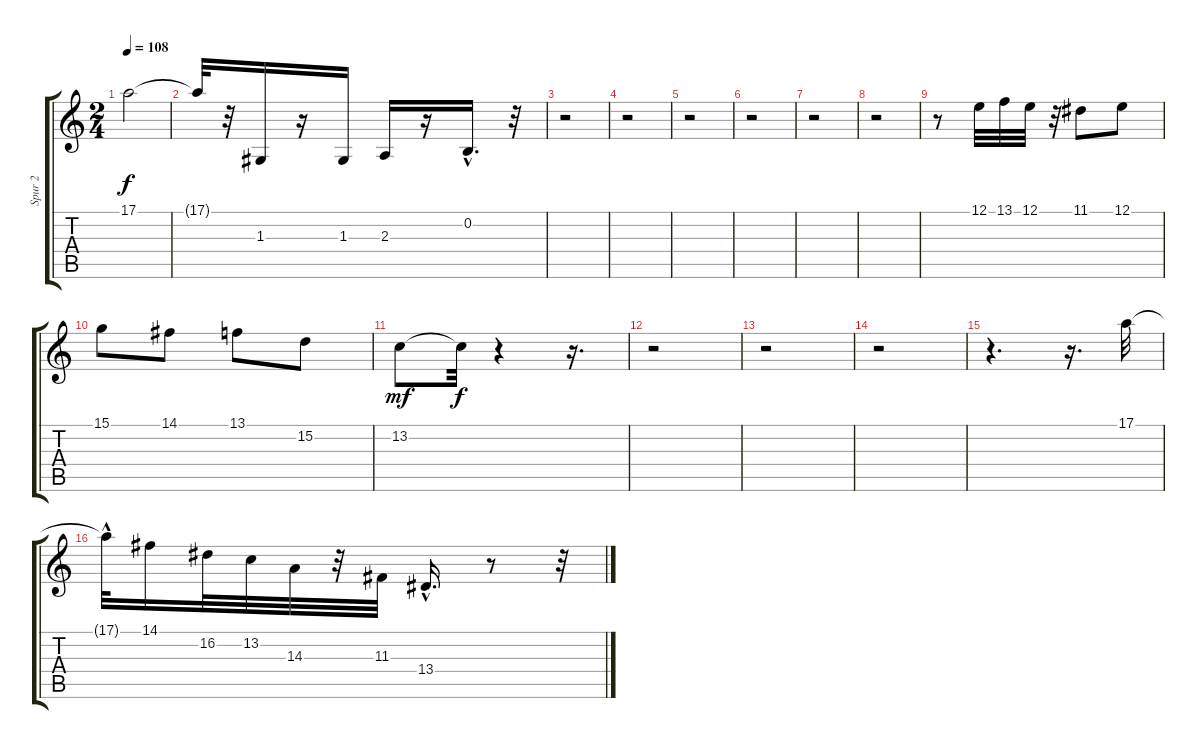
\track ("Spur 2" "Spur 2") {instrument clarinet}
\staff {score tabs}
\tuning (E4 B3 G3 D3 A2 E2) {hide}
\ts (2 4)
\tempo 108
\clef g2
\ks c
17.1{t}.2{dy f} |
17.1{t}.32 r.32 1.3.16 r.16 1.3.16 2.3.16 r.16 0.2{hac}.16{d} r.32 |
r.2 |
r.2 |
r.2 |
r.2 |
r.2 |
r.2 |
r.8 12.1.32 13.1.32 12.1.32 r.32 11.1.8 12.1.8 |
15.1.8 14.1.8 13.1.8 15.2.8 |
13.2.8{dy mf} 13.2{t}.32{dy f} r.4 r.16{d} |
r.2 |
r.2 |
r.2 |
r.4{d} r.16{d} 17.1.32 |
17.1{hac t}.32 14.1.16 16.2.32 13.2.32 14.3.32 r.32 11.3.32 13.4{hac}.16{d} r.8 r.32
